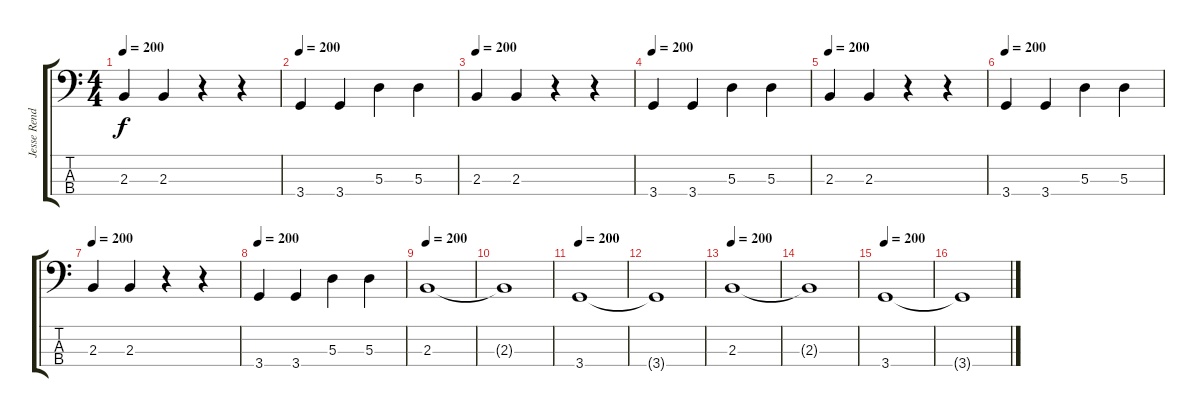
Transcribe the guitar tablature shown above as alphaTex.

\track ("Jesse Rendell" "Jesse Rend") {instrument electricbasspick}
\staff {score tabs}
\tuning (G2 D2 A1 E1) {hide}
\ts (4 4)
\tempo 200
\clef f4
\ks c
2.3.4{dy f} 2.3.4 r.4 r.4 |
\tempo 200
3.4.4 3.4.4 5.3.4 5.3.4 |
\tempo 200
2.3.4 2.3.4 r.4 r.4 |
\tempo 200
3.4.4 3.4.4 5.3.4 5.3.4 |
\tempo 200
2.3.4 2.3.4 r.4 r.4 |
\tempo 200
3.4.4 3.4.4 5.3.4 5.3.4 |
\tempo 200
2.3.4 2.3.4 r.4 r.4 |
\tempo 200
3.4.4 3.4.4 5.3.4 5.3.4 |
\tempo 200
2.3.1 |
2.3{t}.1 |
\tempo 200
3.4.1 |
3.4{t}.1 |
\tempo 200
2.3.1 |
2.3{t}.1 |
\tempo 200
3.4.1 |
3.4{t}.1
